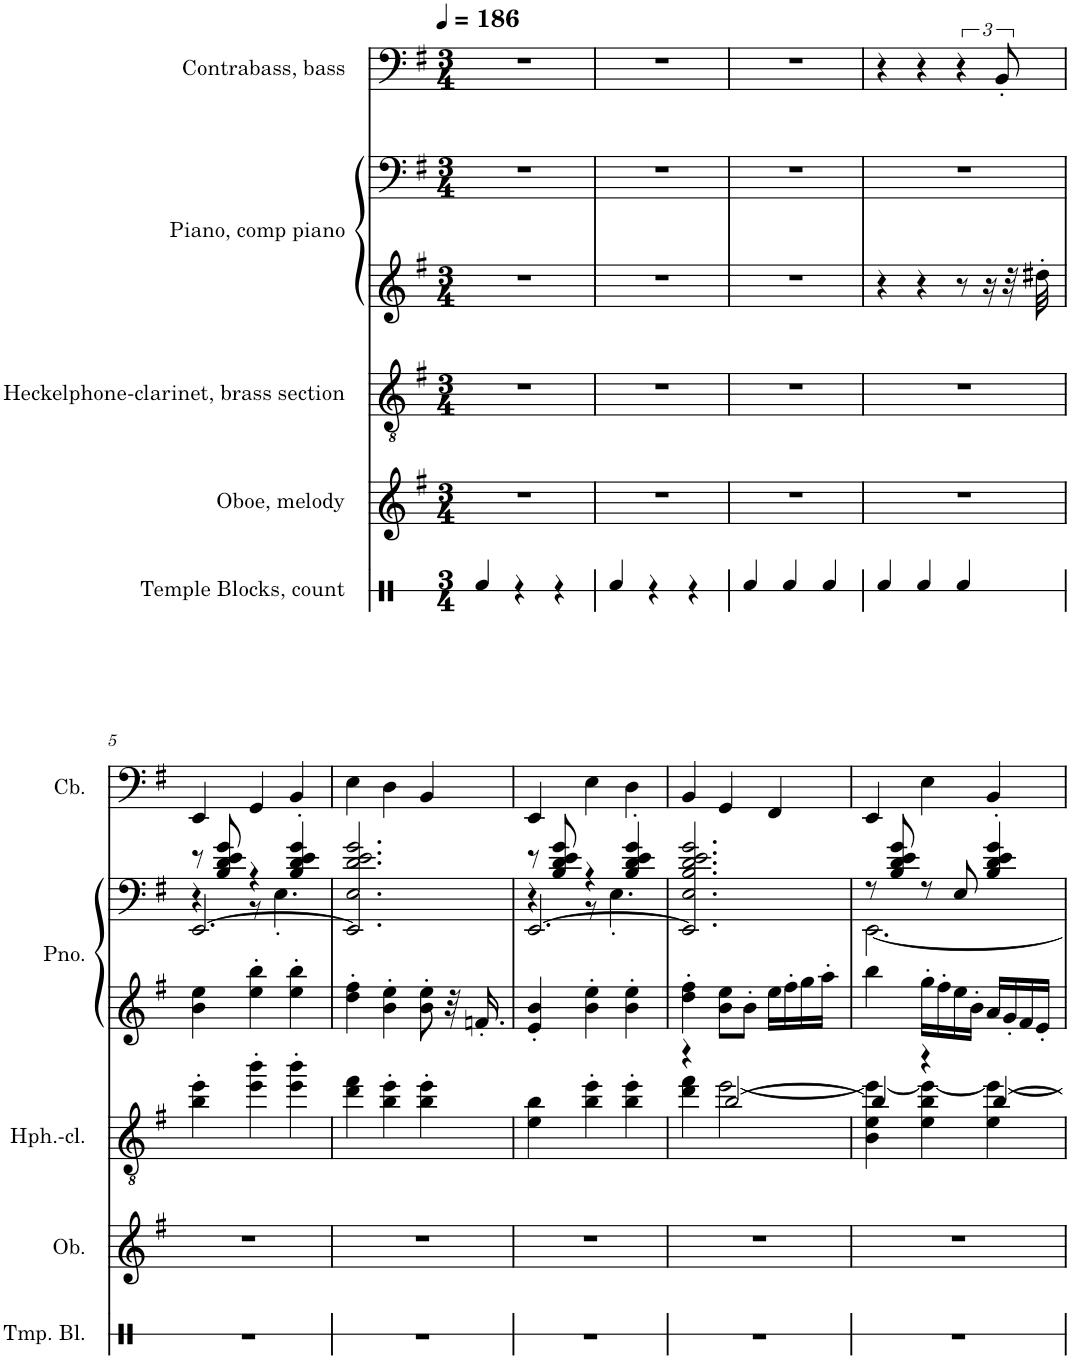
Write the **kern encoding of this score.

**kern	**kern	**kern	**kern	**kern	**kern
*part5	*part4	*part3	*part2	*part2	*part1
*staff6	*staff5	*staff4	*staff3	*staff2	*staff1
*I"Temple Blocks, count	*I"Oboe, melody	*I"Heckelphone-clarinet, brass section	*I"Piano, comp piano	*	*I"Contrabass, bass
*I'Tmp. Bl.	*I'Ob.	*I'Hph.-cl.	*I'Pno.	*	*I'Cb.
*stria1	*	*	*	*	*
*clefX	*clefG2	*clefGv2	*clefG2	*clefF4	*clefF4
*	*	*	*	*	*Trd7c12
*k[]	*k[f#]	*k[f#]	*k[f#]	*k[f#]	*k[f#]
*M3/4	*M3/4	*M3/4	*M3/4	*M3/4	*M3/4
*MM186	*MM186	*MM186	*MM186	*MM186	*MM186
=1	=1	=1	=1	=1	=1
4Rf/	2.r	2.r	2.r	2.r	2.r
4r	.	.	.	.	.
4r	.	.	.	.	.
=2	=2	=2	=2	=2	=2
4Rf/	2.r	2.r	2.r	2.r	2.r
4r	.	.	.	.	.
4r	.	.	.	.	.
=3	=3	=3	=3	=3	=3
4Rf/	2.r	2.r	2.r	2.r	2.r
4Rf/	.	.	.	.	.
4Rf/	.	.	.	.	.
=4	=4	=4	=4	=4	=4
4Rf/	2.r	2.r	4r	2.r	4r
4Rf/	.	.	4r	.	4r
4Rf/	.	.	8r	.	6r
.	.	.	16r	.	.
.	.	.	.	.	12BB'/
.	.	.	32r	.	.
.	.	.	32dd#X'\	.	.
!!LO:LB:g=z
=5	=5	=5	=5	=5	=5
*	*	*	*	*^	*
*	*	*	*	*	*^	*
2.r	2.r	4b\' 4ee\'	4b\ 4ee\	8r	4r	[2.EE/	4EE/
.	.	.	.	8B/ 8d/ 8e/ 8g/	.	.	.
.	.	4ee\' 4bb\'	4ee\' 4bb\'	4r	8r	.	4GG/
.	.	.	.	.	4.E'\	.	.
.	.	4ee\' 4bb\'	4ee\' 4bb\'	4B/' 4d/' 4e/' 4g/'	.	.	4BB/
*	*	*	*	*	*v	*v	*
=6	=6	=6	=6	=6	=6	=6
2.r	2.r	4dd\ 4ff#\	4dd\' 4ff#\'	2.E/ 2.d/ 2.e/ 2.g/	2.EE/]	4E\
.	.	4b\' 4ee\'	4b\' 4ee\'	.	.	4D\
.	.	4b\' 4ee\'	8b\' 8ee\'	.	.	4BB/
.	.	.	32r	.	.	.
.	.	.	16.fn'/	.	.	.
=7	=7	=7	=7	=7	=7	=7
*	*	*	*	*	*^	*
2.r	2.r	4e\ 4b\	4e/' 4b/'	8r	4r	[2.EE/	4EE/
.	.	.	.	8B/ 8d/ 8e/ 8g/	.	.	.
.	.	4b\' 4ee\'	4b\' 4ee\'	4r	8r	.	4E\
.	.	.	.	.	4.E'\	.	.
.	.	4b\' 4ee\'	4b\' 4ee\'	4B/' 4d/' 4e/' 4g/'	.	.	4D\
*	*	*	*	*	*v	*v	*
=8	=8	=8	=8	=8	=8	=8
*	*	*^	*	*	*	*
2.r	2.r	4r	4dd\ 4ff#\	4dd\' 4ff#\'	2.E/ 2.B/ 2.d/ 2.e/ 2.g/	2.EE/]	4BB/
.	.	[2b/	[2ee\	8b\ 8ee\L	.	.	4GG/
.	.	.	.	8b'\J	.	.	.
.	.	.	.	16ee\LL	.	.	4FF#/
.	.	.	.	16ff#'\	.	.	.
.	.	.	.	16gg\	.	.	.
.	.	.	.	16aa'\JJ	.	.	.
=9	=9	=9	=9	=9	=9	=9	=9
2.r	2.r	4b/]	4B\ 4e\ 4ee\_	4bb\	8r	[2.EE\	4EE/
.	.	.	.	.	8B/ 8d/ 8e/ 8g/	.	.
.	.	4r	4e\ 4b\ 4ee\_	16gg'\LL	8r	.	4E\
.	.	.	.	16ff#'\	.	.	.
.	.	.	.	16ee\	8E/	.	.
.	.	.	.	16b'\JJ	.	.	.
.	.	[4b/	4e\ 4ee\_	16a/LL	4B/' 4d/' 4e/' 4g/'	.	4BB/
.	.	.	.	16g'/	.	.	.
.	.	.	.	16f#/	.	.	.
.	.	.	.	16e'/JJ	.	.	.
*	*	*v	*v	*	*v	*v	*
=	=	=	=	=	=
*-	*-	*-	*-	*-	*-
